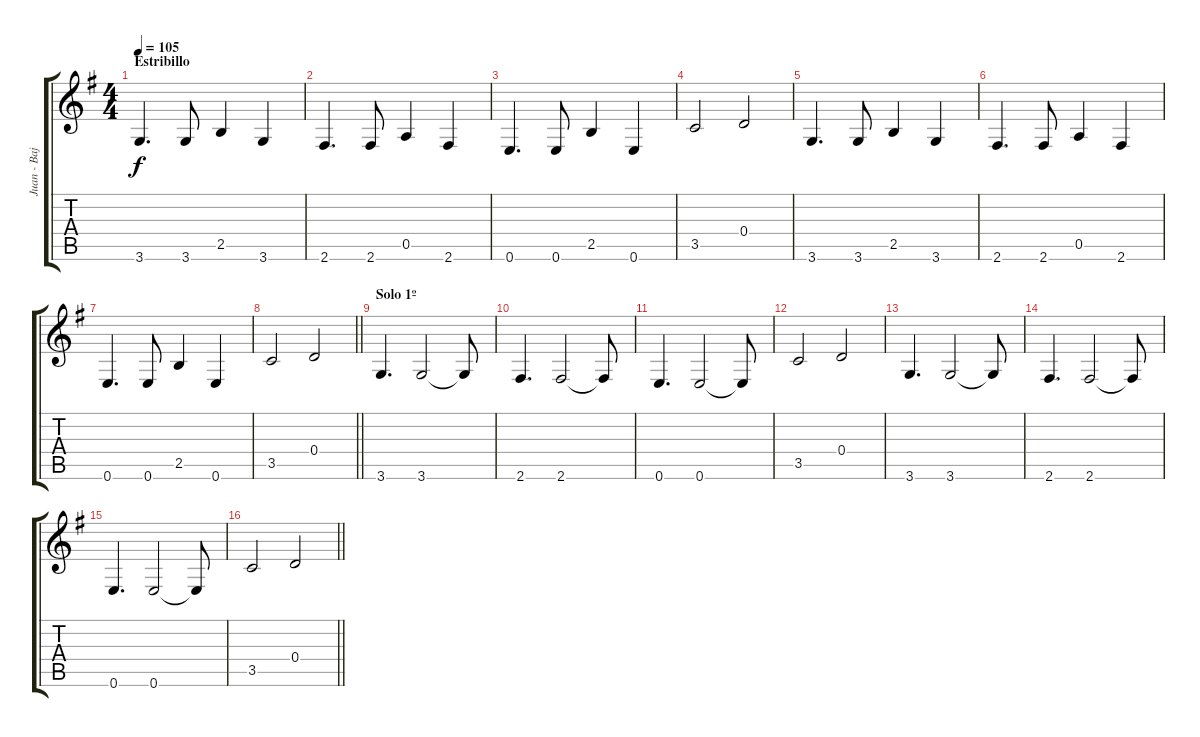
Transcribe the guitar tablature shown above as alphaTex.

\track ("Juan - Bajo" "Juan - Baj") {instrument acousticbass}
\staff {score tabs}
\tuning (E4 B3 G3 D3 A2 E2) {hide}
\ts (4 4)
\section ("" "Estribillo")
\tempo 105
\clef g2
\ks g
3.6.4{d dy f} 3.6.8 2.5.4 3.6.4 |
2.6.4{d} 2.6.8 0.5.4 2.6.4 |
0.6.4{d} 0.6.8 2.5.4 0.6.4 |
3.5.2 0.4.2 |
3.6.4{d} 3.6.8 2.5.4 3.6.4 |
2.6.4{d} 2.6.8 0.5.4 2.6.4 |
0.6.4{d} 0.6.8 2.5.4 0.6.4 |
\barLineRight lightlight
3.5.2 0.4.2 |
\section ("" "Solo 1º")
3.6.4{d} 3.6.2 3.6{t}.8 |
2.6.4{d} 2.6.2 2.6{t}.8 |
0.6.4{d} 0.6.2 0.6{t}.8 |
3.5.2 0.4.2 |
3.6.4{d} 3.6.2 3.6{t}.8 |
2.6.4{d} 2.6.2 2.6{t}.8 |
0.6.4{d} 0.6.2 0.6{t}.8 |
\barLineRight lightlight
3.5.2 0.4.2
